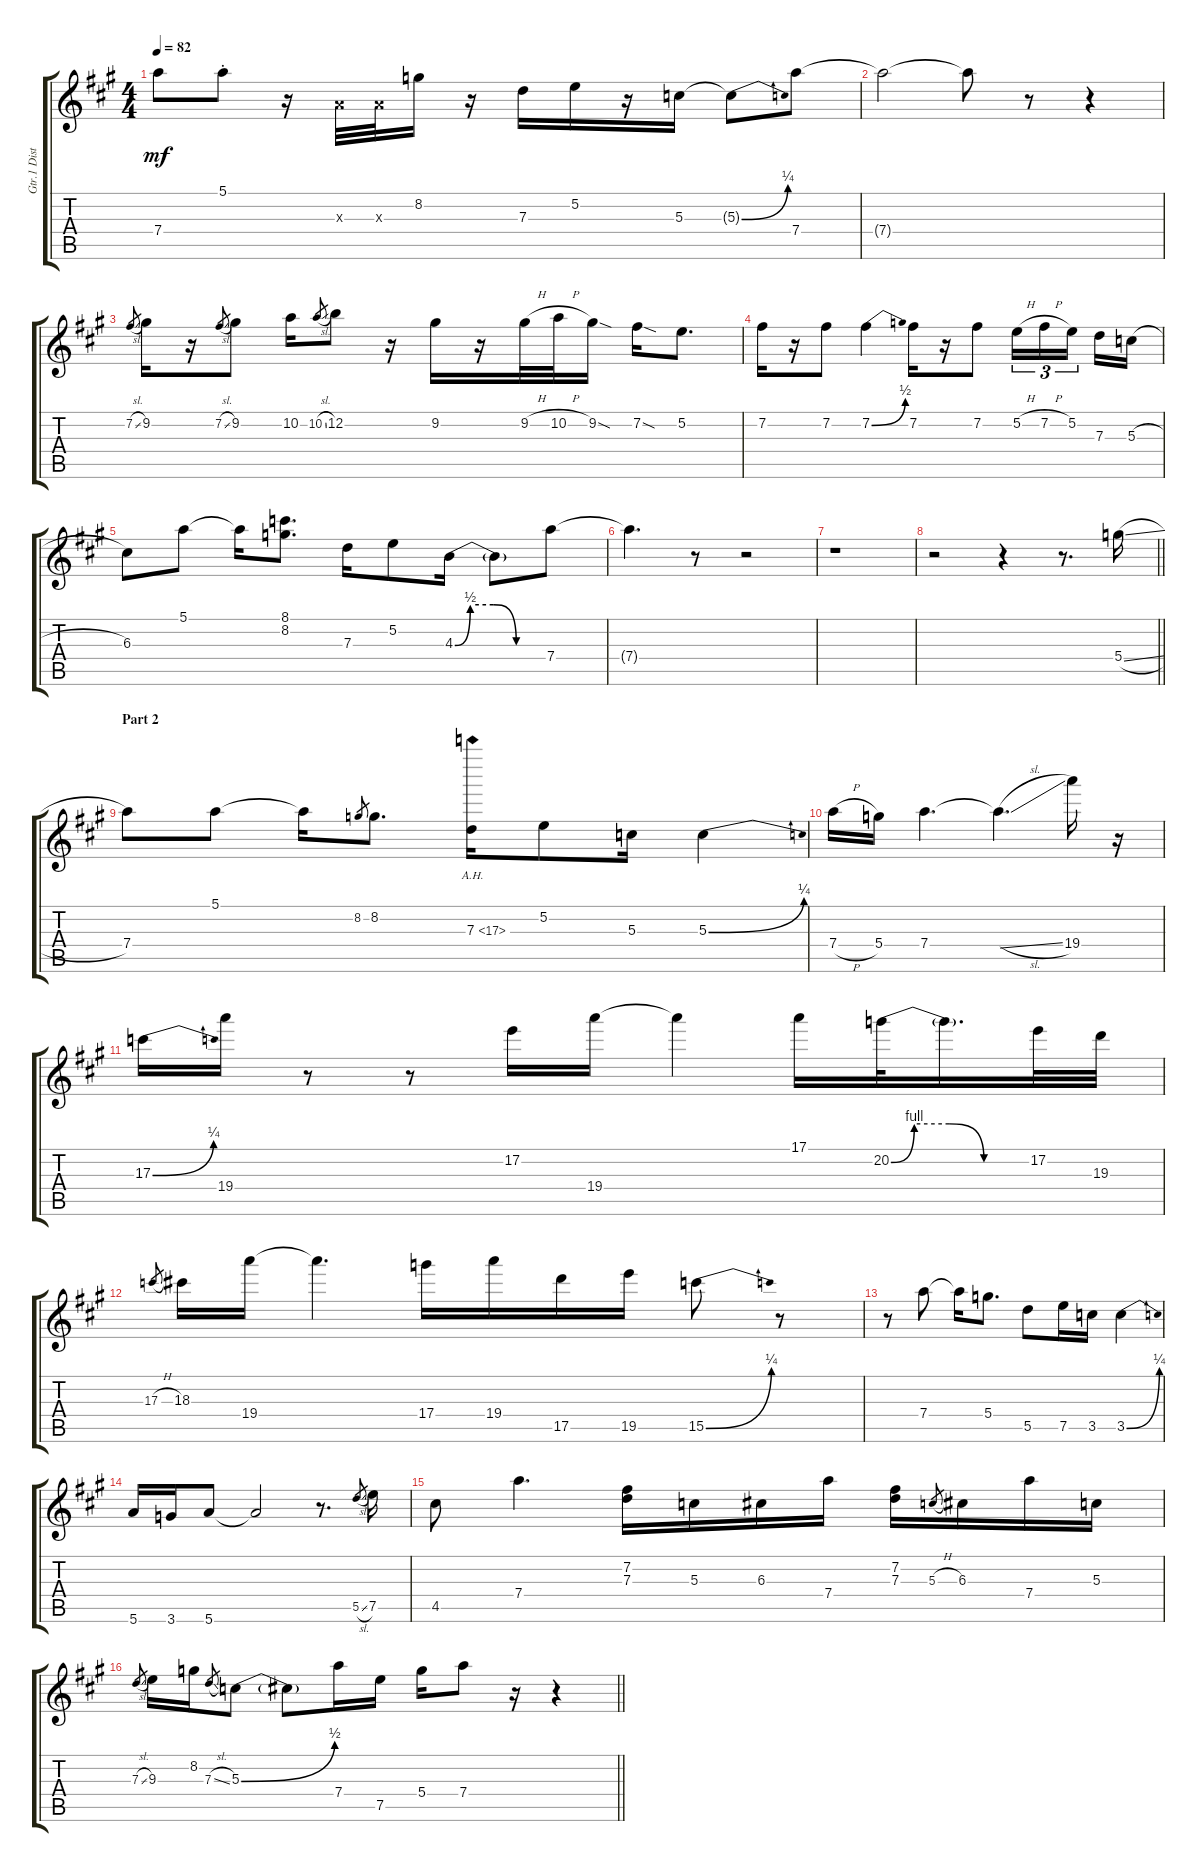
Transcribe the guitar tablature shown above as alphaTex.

\track ("Gtr.1 Distortion Gtr." "Gtr.1 Dist") {instrument distortionguitar}
\staff {score tabs}
\tuning (E4 B3 G3 D4 A3 E3) {hide}
\ts (4 4)
\tempo 82
\clef g2
\ks a
7.4.8{dy mf} 5.1{st}.8 r.16 2.3{x}.32 2.3{x}.32 8.2.16 r.16 7.3.16 5.2.16 r.16 5.3.16 5.3{be (bend 0 0 60 1) t}.8 7.4.8 |
7.4{t}.2 7.4{t}.8 r.8 r.4 |
7.2{sl}.8{gr} 9.2.16 r.16 7.2{sl}.8{gr} 9.2.8 10.2.16 10.2{sl}.8{gr} 12.2.8 r.16 9.2.16 r.16 9.2{h}.32 10.2{h}.32 9.2{sod}.16 7.2{sod}.16 5.2.8{d} |
7.2.16 r.16 7.2.8 7.2{be (bend 0 0 60 2)}.4 7.2.16 r.16 7.2.8 5.2{h}.16{tu (3 2)} 7.2{h}.16{tu (3 2)} 5.2.16{tu (3 2) beam splitsecondary} 7.3.16 5.3{h}.16 |
6.3.8 5.1.8 5.1{t}.16 (8.1 8.2).8{d} 7.3.16 5.2.8 4.3{be (custom 0 0 10 2 25 2 40 0 60 0)}.16 4.3{t}.8 7.4.8 |
7.4{t}.4{d} r.8 r.2 |
r.1 |
\barLineRight lightlight
r.2 r.4 r.8{d} 5.4{sl}.16 |
\section ("" "Part 2")
7.4.8 5.1.8 5.1{t}.16 8.2.8{gr} 8.2.8{d} 7.3{ah 10}.16 5.2.8 5.3.16 5.3{be (bend 0 0 60 1)}.4 |
7.4{h}.16 5.4.16 7.4.4{d} 7.4{sl t}.4{d} 19.4.16 r.16 |
17.3{be (bend 0 0 60 1)}.16 19.4.16 r.8 r.8 17.2.16 19.4.16 19.4{t}.4 17.1.16 20.2{be (custom 0 0 10 4 25 4 40 0 60 0)}.32 20.2{t}.16{d} 17.2.32 19.3.32 |
17.3{h}.8{gr} 18.3.16 19.4.16 19.4{t}.4{d} 17.4.16 19.4.16 17.5.16 19.5.16 15.5{be (bend 0 0 60 1)}.8 r.8 |
r.8 7.4.8 7.4{t}.16 5.4.8{d} 5.5.8 7.5.16 3.5.16 3.5{be (bend 0 0 60 1)}.4 |
5.6.16 3.6.16 5.6.8 5.6{t}.2 r.8{d} 5.5{sl}.8{gr} 7.5.16 |
4.5.8 7.4.4{d} (7.2 7.3).16 5.3.16 6.3.16 7.4.16 (7.2 7.3).16 5.3{h}.8{gr} 6.3.16 7.4.16 5.3.16 |
\barLineRight lightlight
7.3{sl}.8{gr} 9.3.16 8.2.16 7.3{sl}.8{gr} 5.3{be (bend 0 0 60 2)}.8 5.3{t}.8 7.4.16 7.5.16 5.4.16 7.4.8 r.16 r.4
